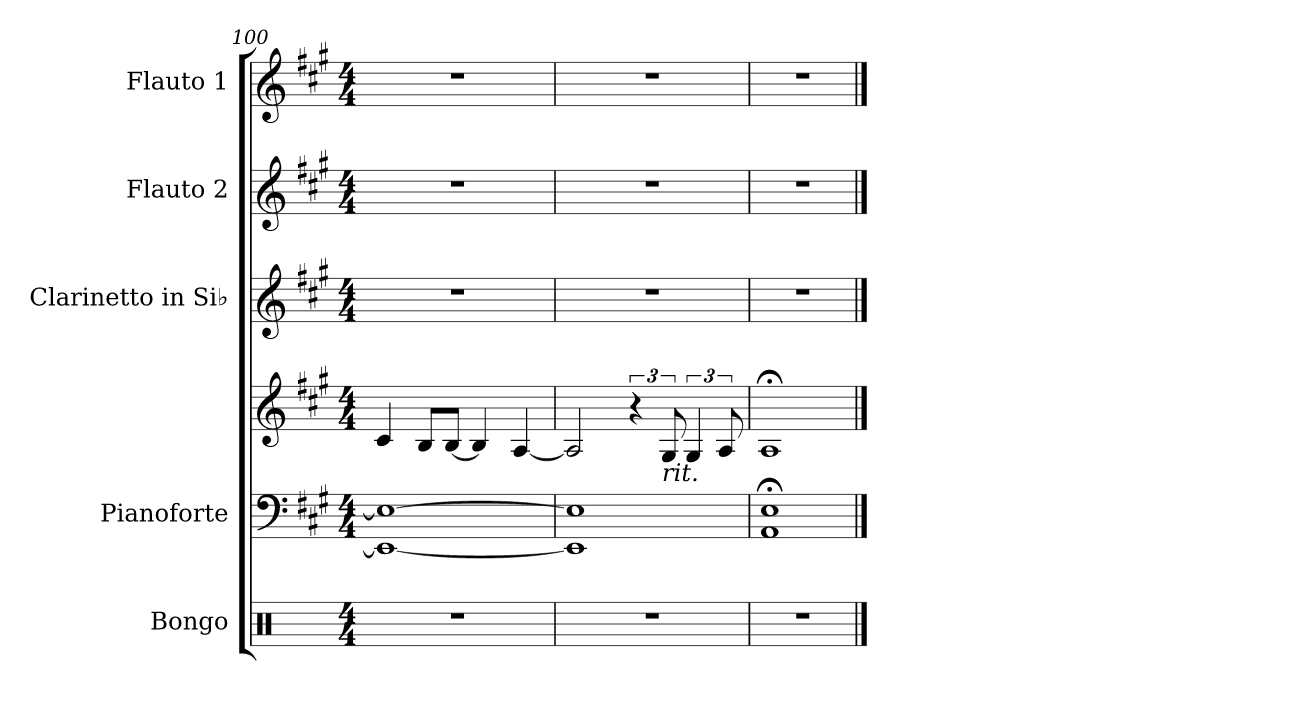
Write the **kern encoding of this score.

**kern	**kern	**kern	**kern	**kern	**kern
*part5	*part4	*part4	*part3	*part2	*part1
*staff6	*staff5	*staff4	*staff3	*staff2	*staff1
*I"Bongo	*I"Pianoforte	*	*I"Clarinetto in Si♭	*I"Flauto 2	*I"Flauto 1
*I'Bon.	*I'Pf.	*	*I'Cl. Si♭	*I'Fl.2	*I'Fl.1
!!LO:LB:g=z
*clefX	*clefF4	*clefG2	*clefG2	*clefG2	*clefG2
*	*	*	*ITrd1c2	*	*
*k[]	*k[f#c#g#]	*k[f#c#g#]	*k[f#]	*k[f#c#g#]	*k[f#c#g#]
*M4/4	*M4/4	*M4/4	*M4/4	*M4/4	*M4/4
=100	=100	=100	=100	=100	=100
1r	1EE_ 1E_	4c#/	1r	1r	1r
.	.	8B/L	.	.	.
.	.	[8B/J	.	.	.
.	.	4B/]	.	.	.
.	.	[4A/	.	.	.
=101	=101	=101	=101	=101	=101
1r	1EE] 1E]	2A/]	1r	1r	1r
.	.	6r	.	.	.
!	!	!LO:TX:b:i:t=rit.	!	!	!
.	.	12G#/	.	.	.
.	.	6G#/	.	.	.
.	.	12A/	.	.	.
=102	=102	=102	=102	=102	=102
1r	1AA;< 1E;<	1A;<	1r	1r	1r
==	==	==	==	==	==
*-	*-	*-	*-	*-	*-
